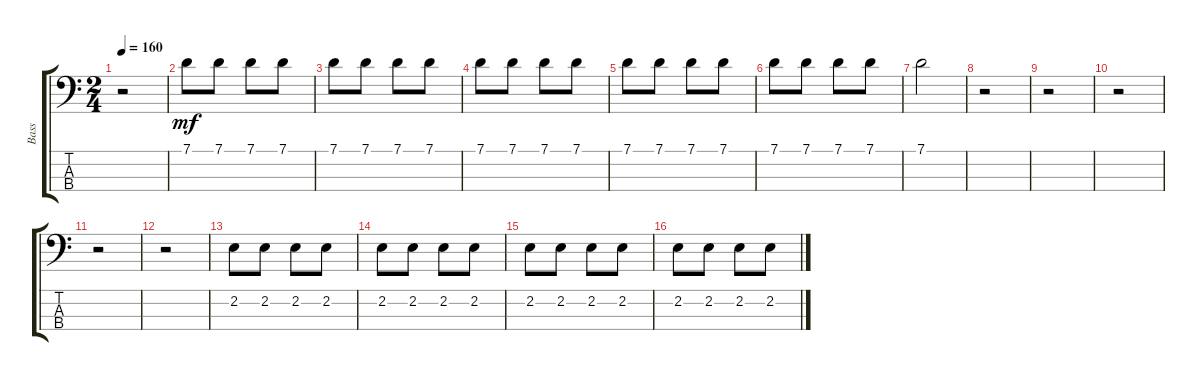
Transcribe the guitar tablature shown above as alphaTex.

\track ("Bass" "Bass") {instrument electricbassfinger}
\staff {score tabs}
\tuning (G2 D2 A1 E1) {hide}
\ts (2 4)
\tempo 160
\clef f4
\ks c
r.2{dy mf} |
7.1.8 7.1.8 7.1.8 7.1.8 |
7.1.8 7.1.8 7.1.8 7.1.8 |
7.1.8 7.1.8 7.1.8 7.1.8 |
7.1.8 7.1.8 7.1.8 7.1.8 |
7.1.8 7.1.8 7.1.8 7.1.8 |
7.1.2 |
r.2 |
r.2 |
r.2 |
r.2 |
r.2 |
2.2.8 2.2.8 2.2.8 2.2.8 |
2.2.8 2.2.8 2.2.8 2.2.8 |
2.2.8 2.2.8 2.2.8 2.2.8 |
2.2.8 2.2.8 2.2.8 2.2.8
